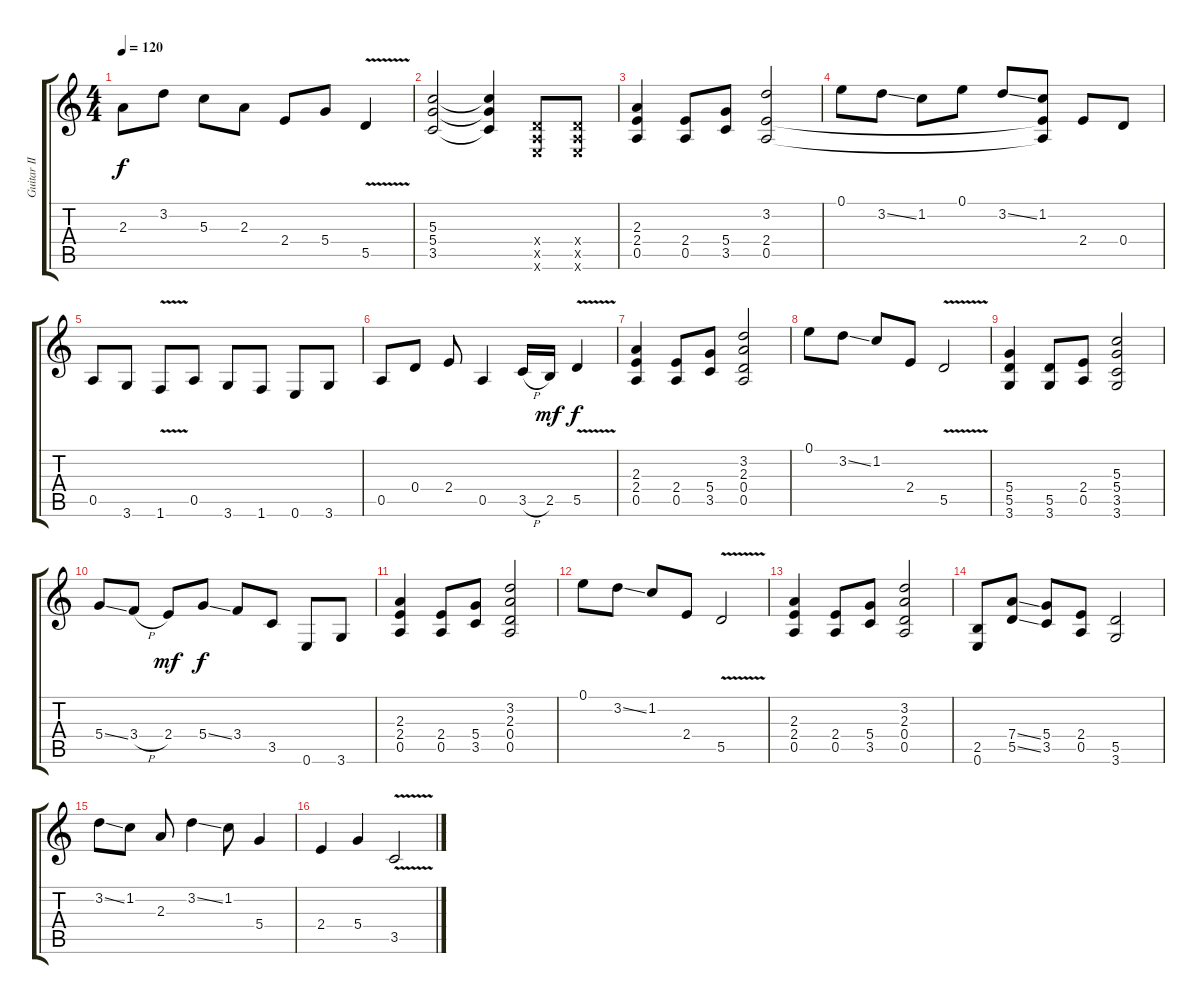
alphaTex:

\track ("Guitar II" "Guitar II") {instrument distortionguitar}
\staff {score tabs}
\tuning (E4 B3 G3 D3 A2 E2) {hide}
\ts (4 4)
\tempo 120
\clef g2
\ks c
2.3.8{dy f} 3.2.8 5.3.8 2.3.8 2.4.8 5.4.8 5.5{v}.4 |
(5.3 5.4 3.5).2 (5.3{t} 5.4{t} 3.5{t}).4 (0.4{x} 0.5{x} 0.6{x}).8 (0.4{x} 0.5{x} 0.6{x}).8 |
(2.3 2.4 0.5).4 (2.4 0.5).8 (5.4 3.5).8 (3.2 2.4 0.5).2 |
0.1.8 3.2{ss}.8 1.2.8 0.1.8 3.2{ss}.8 (1.2 2.4{t} 0.5{t}).8 2.4.8 0.4.8 |
0.5.8 3.6.8 1.6{v}.8 0.5.8 3.6.8 1.6.8 0.6.8 3.6.8 |
0.5.8 0.4.8 2.4.8 0.5.4 3.5{h}.16 2.5.16{dy mf} 5.5{v}.4{dy f} |
(2.3 2.4 0.5).4 (2.4 0.5).8 (5.4 3.5).8 (3.2 2.3 0.4 0.5).2 |
0.1.8 3.2{ss}.8 1.2.8 2.4.8 5.5{v}.2 |
(5.4 5.5 3.6).4 (5.5 3.6).8 (2.4 0.5).8 (5.3 5.4 3.5 3.6).2 |
5.4{ss}.8 3.4{h}.8 2.4.8{dy mf} 5.4{ss}.8{dy f} 3.4.8 3.5.8 0.6.8 3.6.8 |
(2.3 2.4 0.5).4 (2.4 0.5).8 (5.4 3.5).8 (3.2 2.3 0.4 0.5).2 |
0.1.8 3.2{ss}.8 1.2.8 2.4.8 5.5{v}.2 |
(2.3 2.4 0.5).4 (2.4 0.5).8 (5.4 3.5).8 (3.2 2.3 0.4 0.5).2 |
(2.5 0.6).8 (7.4{ss} 5.5{ss}).8 (5.4 3.5).8 (2.4 0.5).8 (5.5 3.6).2 |
3.2{ss}.8 1.2.8 2.3.8 3.2{ss}.4 1.2.8 5.4.4 |
2.4.4 5.4.4 3.5{v}.2
